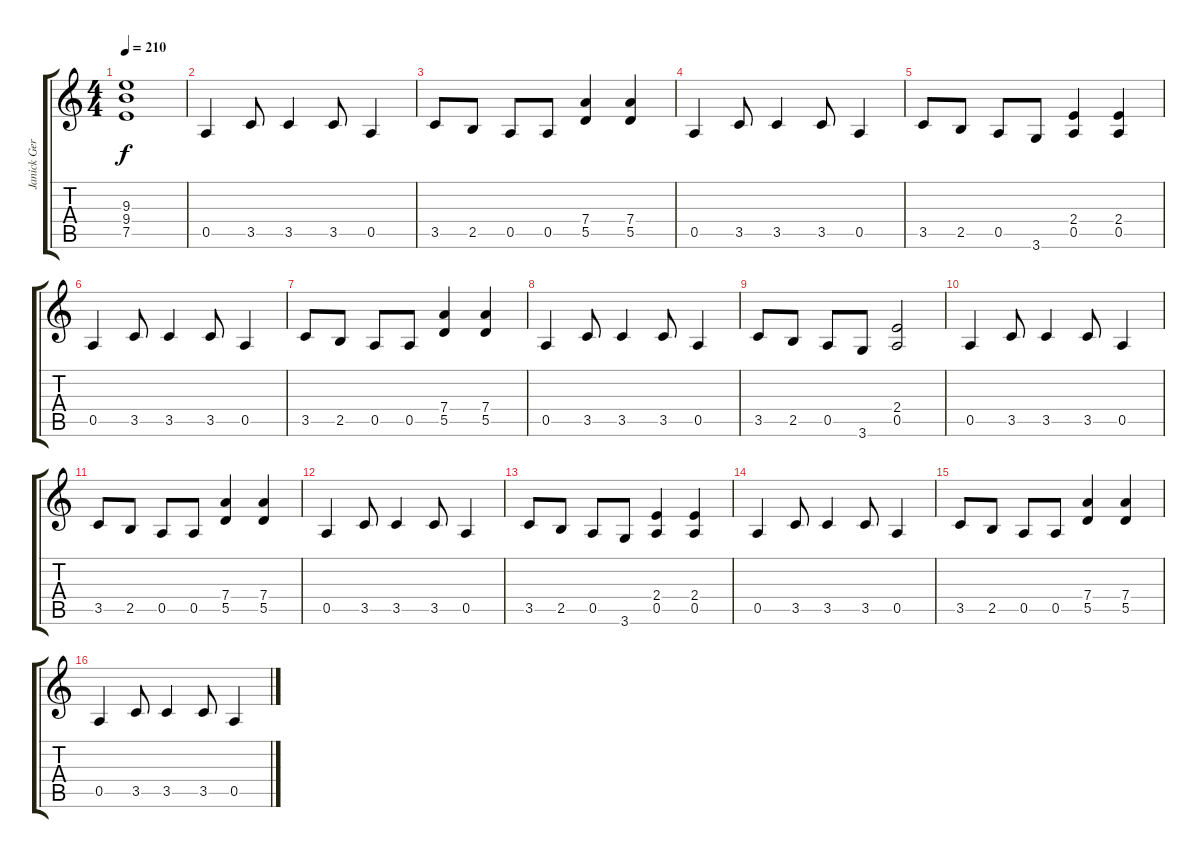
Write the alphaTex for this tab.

\track ("Janick Gers" "Janick Ger") {instrument distortionguitar}
\staff {score tabs}
\tuning (E4 B3 G3 D3 A2 E2) {hide}
\ts (4 4)
\tempo 210
\clef g2
\ks c
(9.3 9.4 7.5).1{dy f} |
0.5.4{volume 14} 3.5.8 3.5.4 3.5.8 0.5.4 |
3.5.8 2.5.8 0.5.8 0.5.8 (7.4 5.5).4 (7.4 5.5).4 |
0.5.4 3.5.8 3.5.4 3.5.8 0.5.4 |
3.5.8 2.5.8 0.5.8 3.6.8 (2.4 0.5).4 (2.4 0.5).4 |
0.5.4 3.5.8 3.5.4 3.5.8 0.5.4 |
3.5.8 2.5.8 0.5.8 0.5.8 (7.4 5.5).4 (7.4 5.5).4 |
0.5.4 3.5.8 3.5.4 3.5.8 0.5.4 |
3.5.8 2.5.8 0.5.8 3.6.8 (2.4 0.5).2 |
0.5.4 3.5.8 3.5.4 3.5.8 0.5.4 |
3.5.8 2.5.8 0.5.8 0.5.8 (7.4 5.5).4 (7.4 5.5).4 |
0.5.4 3.5.8 3.5.4 3.5.8 0.5.4 |
3.5.8 2.5.8 0.5.8 3.6.8 (2.4 0.5).4 (2.4 0.5).4 |
0.5.4 3.5.8 3.5.4 3.5.8 0.5.4 |
3.5.8 2.5.8 0.5.8 0.5.8 (7.4 5.5).4 (7.4 5.5).4 |
0.5.4 3.5.8 3.5.4 3.5.8 0.5.4
